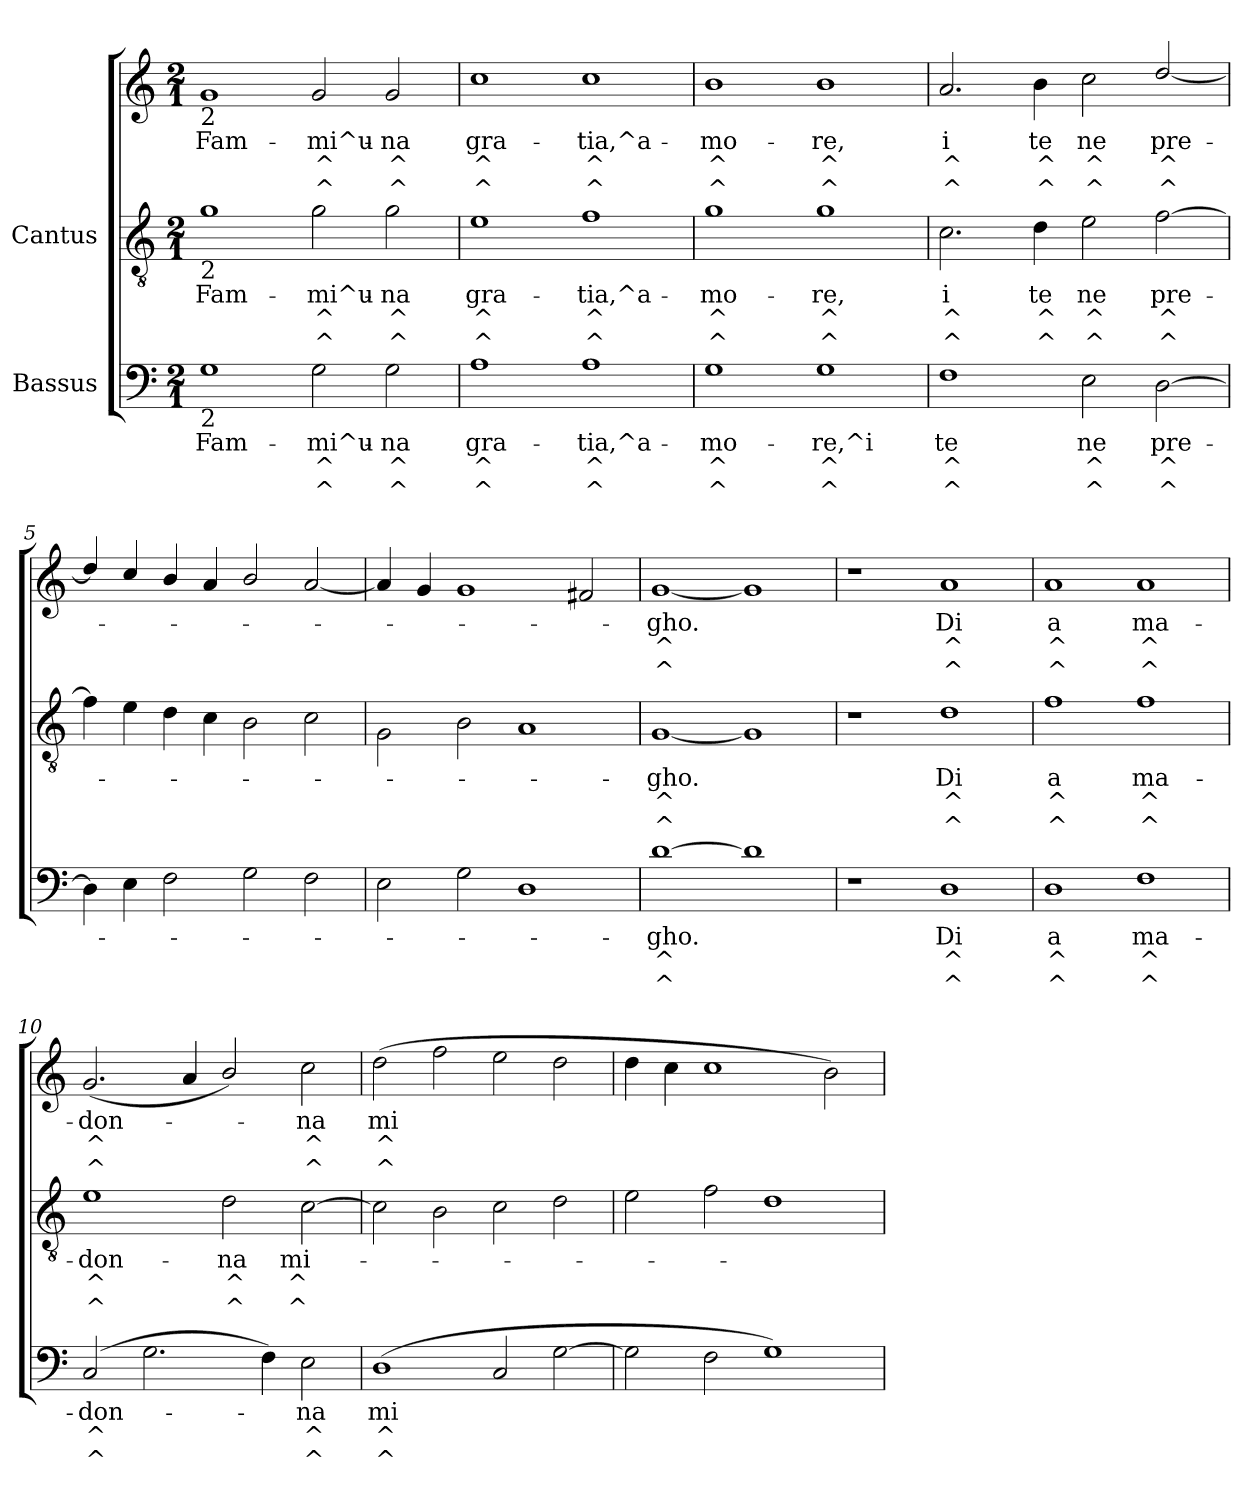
**kern	**text	**text	**text	**kern	**text	**text	**text	**kern	**text	**text	**text
*part2	*part2	*part2	*part2	*part1	*part1	*part1	*part1	*part1	*part1	*part1	*part1
*staff3	*staff3	*staff3	*staff3	*staff2	*staff2	*staff2	*staff2	*staff1	*staff1	*staff1	*staff1
*I"Bassus	*	*	*	*I"Cantus	*	*	*	*	*	*	*
!!LO:PB:g=z
*stria5	*	*	*	*stria5	*	*	*	*stria5	*	*	*
*clefF4	*	*	*	*clefGv2	*	*	*	*clefG2	*	*	*
*M2/1	*	*	*	*M2/1	*	*	*	*M2/1	*	*	*
*MM312	*	*	*	*MM312	*	*	*	*MM312	*	*	*
=1	=1	=1	=1	=1	=1	=1	=1	=1	=1	=1	=1
!	!	!	!	!	!	!	!	!LO:TX:b:t=2	!	!	!
!	!	!	!	!LO:TX:b:t=2	!	!	!	!	!	!	!
!LO:TX:b:t=2	!	!	!	!	!	!	!	!	!	!	!
!	!LO:LY:b:cj	!LO:LY:b:cj	!LO:LY:b:cj	!	!LO:LY:b:cj	!LO:LY:b:cj	!LO:LY:b:cj	!	!LO:LY:b:cj	!LO:LY:b:cj	!LO:LY:b:cj
1G	Fam-	-	.	1g	Fam-	-	.	1g	Fam-	-	.
!	!LO:LY:b:cj	!LO:LY:b:cj	!LO:LY:b:cj	!	!LO:LY:b:cj	!LO:LY:b:cj	!LO:LY:b:cj	!	!LO:LY:b:cj	!LO:LY:b:cj	!LO:LY:b:cj
2G\	mi^u-	-^	^	2g\	mi^u-	-^	^	2g/	mi^u-	-^	^
!	!LO:LY:b:cj	!LO:LY:b:cj	!LO:LY:b:cj	!	!LO:LY:b:cj	!LO:LY:b:cj	!LO:LY:b:cj	!	!LO:LY:b:cj	!LO:LY:b:cj	!LO:LY:b:cj
2G\	na	^	^	2g\	na	^	^	2g/	na	^	^
=2	=2	=2	=2	=2	=2	=2	=2	=2	=2	=2	=2
!	!LO:LY:b:cj	!LO:LY:b:cj	!LO:LY:b:cj	!	!LO:LY:b:cj	!LO:LY:b:cj	!LO:LY:b:cj	!	!LO:LY:b:cj	!LO:LY:b:cj	!LO:LY:b:cj
1A	gra-	-^	^	1e	gra-	-^	^	1cc	gra-	-^	^
!	!LO:LY:b:cj	!LO:LY:b:cj	!LO:LY:b:cj	!	!LO:LY:b:cj	!LO:LY:b:cj	!LO:LY:b:cj	!	!LO:LY:b:cj	!LO:LY:b:cj	!LO:LY:b:cj
1A	tia,^a-	-^	^	1f	tia,^a-	-^	^	1cc	tia,^a-	-^	^
=3	=3	=3	=3	=3	=3	=3	=3	=3	=3	=3	=3
!	!LO:LY:b:cj	!LO:LY:b:cj	!LO:LY:b:cj	!	!LO:LY:b:cj	!LO:LY:b:cj	!LO:LY:b:cj	!	!LO:LY:b:cj	!LO:LY:b:cj	!LO:LY:b:cj
1G	mo-	-^	^	1g	mo-	-^	^	1b	mo-	-^	^
!	!LO:LY:b:cj	!LO:LY:b:cj	!LO:LY:b:cj	!	!LO:LY:b:cj	!LO:LY:b:cj	!LO:LY:b:cj	!	!LO:LY:b:cj	!LO:LY:b:cj	!LO:LY:b:cj
1G	re,^i	^	^	1g	re,	^	^	1b	re,	^	^
=4	=4	=4	=4	=4	=4	=4	=4	=4	=4	=4	=4
!	!LO:LY:b:cj	!LO:LY:b:cj	!LO:LY:b:cj	!	!LO:LY:b:cj	!LO:LY:b:cj	!LO:LY:b:cj	!	!LO:LY:b:cj	!LO:LY:b:cj	!LO:LY:b:cj
1F	te	^	^	2.c\	i	^	^	2.a/	i	^	^
!	!	!	!	!	!LO:LY:b:cj	!LO:LY:b:cj	!LO:LY:b:cj	!	!LO:LY:b:cj	!LO:LY:b:cj	!LO:LY:b:cj
.	.	.	.	4d\	te	^	^	4b\	te	^	^
!	!LO:LY:b:cj	!LO:LY:b:cj	!LO:LY:b:cj	!	!LO:LY:b:cj	!LO:LY:b:cj	!LO:LY:b:cj	!	!LO:LY:b:cj	!LO:LY:b:cj	!LO:LY:b:cj
2E\	ne	^	^	2e\	ne	^	^	2cc\	ne	^	^
!	!LO:LY:b:cj	!LO:LY:b:cj	!LO:LY:b:cj	!	!LO:LY:b:cj	!LO:LY:b:cj	!LO:LY:b:cj	!	!LO:LY:b:cj	!LO:LY:b:cj	!LO:LY:b:cj
[>2D\	pre-	-^	^	[>2f\	pre-	-^	^	[<2dd/	pre-	-^	^
!!LO:LB:g=z
=5	=5	=5	=5	=5	=5	=5	=5	=5	=5	=5	=5
4D\]	.	.	.	4f\]	.	.	.	4dd/]	.	.	.
4E\	.	.	.	4e\	.	.	.	4cc/	.	.	.
2F\	.	.	.	4d\	.	.	.	4b/	.	.	.
.	.	.	.	4c\	.	.	.	4a/	.	.	.
2G\	.	.	.	2B\	.	.	.	2b/	.	.	.
2F\	.	.	.	2c\	.	.	.	[<2a/	.	.	.
=6	=6	=6	=6	=6	=6	=6	=6	=6	=6	=6	=6
2E\	.	.	.	2G\	.	.	.	4a/]	.	.	.
.	.	.	.	.	.	.	.	4g/	.	.	.
2G\	.	.	.	2B\	.	.	.	1g	.	.	.
1D	.	.	.	1A	.	.	.	.	.	.	.
.	.	.	.	.	.	.	.	2f#X/	.	.	.
=7	=7	=7	=7	=7	=7	=7	=7	=7	=7	=7	=7
!	!LO:LY:b:cj	!LO:LY:b:cj	!LO:LY:b:cj	!	!LO:LY:b:cj	!LO:LY:b:cj	!LO:LY:b:cj	!	!LO:LY:b:cj	!LO:LY:b:cj	!LO:LY:b:cj
[>1d	gho.	^	^	[<1G	gho.	^	^	[<1g	gho.	^	^
!	!LO:LY:b:cj	!LO:LY:b:cj	!LO:LY:b:cj	!	!LO:LY:b:cj	!LO:LY:b:cj	!LO:LY:b:cj	!	!LO:LY:b:cj	!LO:LY:b:cj	!LO:LY:b:cj
1d]	.	.	.	1G]	.	.	.	1g]	.	.	.
=8	=8	=8	=8	=8	=8	=8	=8	=8	=8	=8	=8
1r	.	.	.	1r	.	.	.	1r	.	.	.
!	!LO:LY:b:cj	!LO:LY:b:cj	!LO:LY:b:cj	!	!LO:LY:b:cj	!LO:LY:b:cj	!LO:LY:b:cj	!	!LO:LY:b:cj	!LO:LY:b:cj	!LO:LY:b:cj
1D	Di	^	^	1d	Di	^	^	1a	Di	^	^
=9	=9	=9	=9	=9	=9	=9	=9	=9	=9	=9	=9
!	!LO:LY:b:cj	!LO:LY:b:cj	!LO:LY:b:cj	!	!LO:LY:b:cj	!LO:LY:b:cj	!LO:LY:b:cj	!	!LO:LY:b:cj	!LO:LY:b:cj	!LO:LY:b:cj
1D	a	^	^	1f	a	^	^	1a	a	^	^
!	!LO:LY:b:cj	!LO:LY:b:cj	!LO:LY:b:cj	!	!LO:LY:b:cj	!LO:LY:b:cj	!LO:LY:b:cj	!	!LO:LY:b:cj	!LO:LY:b:cj	!LO:LY:b:cj
1F	ma-	-^	^	1f	ma-	-^	^	1a	ma-	-^	^
!!LO:LB:g=z
=10	=10	=10	=10	=10	=10	=10	=10	=10	=10	=10	=10
!	!LO:LY:b:cj	!LO:LY:b:cj	!LO:LY:b:cj	!	!LO:LY:b:cj	!LO:LY:b:cj	!LO:LY:b:cj	!	!LO:LY:b:cj	!LO:LY:b:cj	!LO:LY:b:cj
(<2C/	don-	-^	^	1e	don-	-^	^	(<2.g/	don-	-^	^
!	!LO:LY:b:cj	!LO:LY:b:cj	!LO:LY:b:cj	!	!	!	!	!	!	!	!
2.G\	.	.	.	.	.	.	.	.	.	.	.
!	!	!	!	!	!	!	!	!	!LO:LY:b:cj	!LO:LY:b:cj	!LO:LY:b:cj
.	.	.	.	.	.	.	.	4a/	.	.	.
!	!	!	!	!	!LO:LY:b:cj	!LO:LY:b:cj	!LO:LY:b:cj	!	!LO:LY:b:cj	!LO:LY:b:cj	!LO:LY:b:cj
.	.	.	.	2d\	na	^	^	2b/)	.	.	.
!	!LO:LY:b:cj	!LO:LY:b:cj	!LO:LY:b:cj	!	!	!	!	!	!	!	!
4F\)	.	.	.	.	.	.	.	.	.	.	.
!	!LO:LY:b:cj	!LO:LY:b:cj	!LO:LY:b:cj	!	!LO:LY:b:cj	!LO:LY:b:cj	!LO:LY:b:cj	!	!LO:LY:b:cj	!LO:LY:b:cj	!LO:LY:b:cj
2E\	na	^	^	[>2c\	mi-	-^	^	2cc\	na	^	^
=11	=11	=11	=11	=11	=11	=11	=11	=11	=11	=11	=11
!	!LO:LY:b:cj	!LO:LY:b:cj	!LO:LY:b:cj	!	!	!	!	!	!LO:LY:b:cj	!LO:LY:b:cj	!LO:LY:b:cj
(>1D	mi-	-^	^	2c\]	.	.	.	(>2dd\	mi-	-^	^
!	!	!	!	!	!	!	!	!	!LO:LY:b:cj	!LO:LY:b:cj	!LO:LY:b:cj
.	.	.	.	2B\	.	.	.	2ff\	-	-	.
!	!LO:LY:b:cj	!LO:LY:b:cj	!LO:LY:b:cj	!	!	!	!	!	!LO:LY:b:cj	!LO:LY:b:cj	!LO:LY:b:cj
2C/	-	-	.	2c\	.	.	.	2ee\	-	-	.
!	!LO:LY:b:cj	!LO:LY:b:cj	!LO:LY:b:cj	!	!	!	!	!	!LO:LY:b:cj	!LO:LY:b:cj	!LO:LY:b:cj
[>2G\	-	-	.	2d\	.	.	.	2dd\	-	-	.
=12	=12	=12	=12	=12	=12	=12	=12	=12	=12	=12	=12
2G\]	.	.	.	2e\	.	.	.	4dd\	.	.	.
.	.	.	.	.	.	.	.	4cc\	.	.	.
2F\	.	.	.	2f\	.	.	.	1cc	.	.	.
1G)	.	.	.	1d	.	.	.	.	.	.	.
.	.	.	.	.	.	.	.	2b\)	.	.	.
=	=	=	=	=	=	=	=	=	=	=	=
*-	*-	*-	*-	*-	*-	*-	*-	*-	*-	*-	*-
